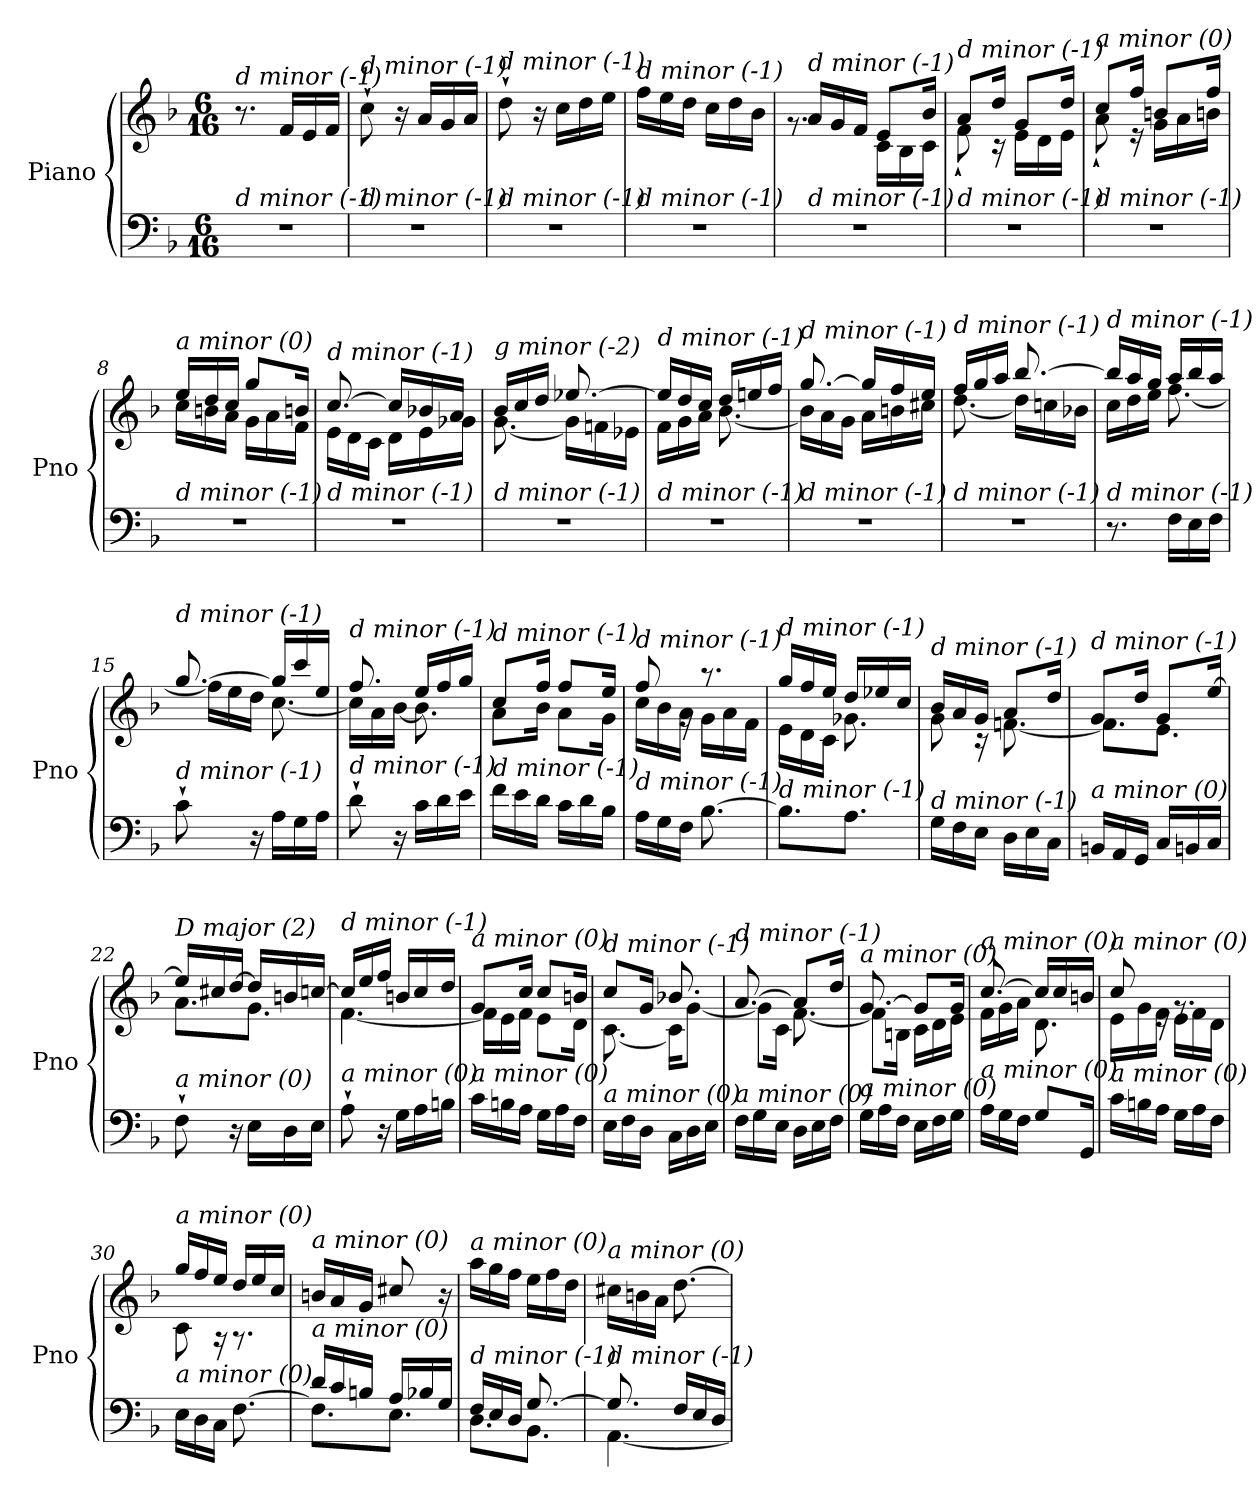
**kern	**kern
*part1	*part1
*staff2	*staff1
*I"Piano	*
*I'Pno	*
*clefF4	*clefG2
*k[b-]	*k[b-]
*M6/16	*M6/16
=1	=1
!	!LO:TX:i:t=d minor (-1)
!LO:TX:i:t=d minor (-1)	!
4.r	8.r
.	16f/LL
.	16e/
.	16f/JJ
=2	=2
!	!LO:TX:i:t=d minor (-1)
!LO:TX:i:t=d minor (-1)	!
4.r	8cc`\
.	16r
.	16a/LL
.	16g/
.	16a/JJ
=3	=3
!	!LO:TX:i:t=d minor (-1)
!LO:TX:i:t=d minor (-1)	!
4.r	8dd`\
.	16r
.	16cc\LL
.	16dd\
.	16ee\JJ
=4	=4
!	!LO:TX:i:t=d minor (-1)
!LO:TX:i:t=d minor (-1)	!
4.r	16ff\LL
.	16ee\
.	16dd\JJ
.	16cc\LL
.	16dd\
.	16b-\JJ
=5	=5
*	*^
!	!LO:TX:i:t=d minor (-1)	!
!LO:TX:i:t=d minor (-1)	!	!
4.r	16a/LL	8.rg
.	16g/	.
.	16f/JJ	.
.	8e/L	16c\LL
.	.	16B-\
.	16b-/Jk	16c\JJ
=6	=6	=6
!	!LO:TX:i:t=d minor (-1)	!
!LO:TX:i:t=d minor (-1)	!	!
4.r	8a/L	8f`\
.	16dd/Jk	16r
.	8g/L	16e\LL
.	.	16d\
.	16dd/Jk	16e\JJ
=7	=7	=7
!	!LO:TX:i:t=a minor (0)	!
!LO:TX:i:t=d minor (-1)	!	!
4.r	8cc/L	8a`\
.	16ff/Jk	16r
.	8bn/L	16g\LL
.	.	16a\
.	16ff/Jk	16bn\JJ
!!LO:LB:g=z	!!
=8	=8	=8
!	!LO:TX:i:t=a minor (0)	!
!LO:TX:i:t=d minor (-1)	!	!
4.r	16ee/LL	16cc\LL
.	16dd/	16bn\
.	16cc/JJ	16a\JJ
.	8gg/L	16g\LL
.	.	16a\
.	16bn/Jk	16f\JJ
=9	=9	=9
!	!LO:TX:i:t=d minor (-1)	!
!LO:TX:i:t=d minor (-1)	!	!
4.r	[8.cc/	16e\LL
.	.	16d\
.	.	16c\JJ
.	16cc/LL]	16d\LL
.	16b-X/	16e\
.	16a/JJ	16g-Xi\JJ
=10	=10	=10
!	!LO:TX:i:t=g minor (-2)	!
!LO:TX:i:t=d minor (-1)	!	!
4.r	16b-/LL	[8.g\
.	16cc/	.
.	16dd/JJ	.
.	[8.ee-X/	16g\LL]
.	.	16fn\
.	.	16e-X\JJ
=11	=11	=11
!	!LO:TX:i:t=d minor (-1)	!
!LO:TX:i:t=d minor (-1)	!	!
4.r	16ee-/LL]	16f\LL
.	16dd/	16g\
.	16cc/JJ	16a\JJ
.	16dd/LL	[8.b-\
.	16een/	.
.	16ff/JJ	.
=12	=12	=12
!	!LO:TX:i:t=d minor (-1)	!
!LO:TX:i:t=d minor (-1)	!	!
4.r	[8.gg/	16b-\LL]
.	.	16a\
.	.	16g\JJ
.	16gg/LL]	16a\LL
.	16ff/	16bn\
.	16ee/JJ	16cc#X\JJ
=13	=13	=13
!	!LO:TX:i:t=d minor (-1)	!
!LO:TX:i:t=d minor (-1)	!	!
4.r	16ff/LL	[8.dd\
.	16gg/	.
.	16aa/JJ	.
.	[8.bb-/	16dd\LL]
.	.	16ccn\
.	.	16b-X\JJ
!!LO:LB:g=z	!!
=14	=14	=14
!	!LO:TX:i:t=d minor (-1)	!
!LO:TX:i:t=d minor (-1)	!	!
8.r	16bb-/LL]	16cc\LL
.	16aa/	16dd\
.	16gg/JJ	16ee\JJ
16F\LL	16aa/LL	[8.ff\
16E\	16bb-/	.
16F\JJ	16aa/JJ	.
=15	=15	=15
!	!LO:TX:i:t=d minor (-1)	!
!LO:TX:i:t=d minor (-1)	!	!
8c`\	[8.gg/	16ff\LL]
.	.	16ee\
16r	.	16dd\JJ
16A\LL	16gg/LL]	[8.cc\
16G\	16ccc/	.
16A\JJ	16ee/JJ	.
=16	=16	=16
!	!LO:TX:i:t=d minor (-1)	!
!LO:TX:i:t=d minor (-1)	!	!
8d`\	8.ff/	16cc\LL]
.	.	16a\
16r	.	[16b-\JJ
16c\LL	16ee/LL	8.b-\]
16d\	16ff/	.
16e\JJ	16gg/JJ	.
=17	=17	=17
!	!LO:TX:i:t=d minor (-1)	!
!LO:TX:i:t=d minor (-1)	!	!
16f\LL	8cc/L	8a\L
16e\	.	.
16d\JJ	16ff/Jk	16b-\Jk
16c\LL	8ff/L	8a\L
16d\	.	.
16B-\JJ	16ee/Jk	16g\Jk
=18	=18	=18
!	!LO:TX:i:t=d minor (-1)	!
!LO:TX:i:t=d minor (-1)	!	!
16A\LL	8ff/	16cc\LL
16G\	.	16b-\
16F\JJ	16rg	16a\JJ
[8.B-\	8.r	16g\LL
.	.	16a\
.	.	16f\JJ
=19	=19	=19
!	!LO:TX:i:t=d minor (-1)	!
!LO:TX:i:t=d minor (-1)	!	!
8.B-\L]	16gg/LL	16e\LL
.	16ff/	16d\
.	16ee/JJ	16c\JJ
8.A\J	16dd/LL	8.g-Xi\
.	16ee-X/	.
.	16cc/JJ	.
!!LO:LB:g=z	!!
=20	=20	=20
!	!LO:TX:i:t=d minor (-1)	!
!LO:TX:i:t=d minor (-1)	!	!
16G\LL	16b-/LL	8g\
16F\	16a/	.
16E\JJ	16g/JJ	16r
16D\LL	8a/L	[8.fn\
16E\	.	.
16C\JJ	16dd/Jk	.
=21	=21	=21
!	!LO:TX:i:t=d minor (-1)	!
!LO:TX:i:t=a minor (0)	!	!
16BBn/LL	8g/L	8.f\L]
16AA/	.	.
16GG/JJ	16dd/Jk	.
16C/LL	8g/L	8.e\J
16BBn/	.	.
16C/JJ	[16ee/Jk	.
=22	=22	=22
!	!LO:TX:i:t=D major (2)	!
!LO:TX:i:t=a minor (0)	!	!
8F`\	16ee/LL]	8.a\L
.	16cc#X/	.
16r	[16dd/JJ	.
16E\LL	16dd/LL]	8.g\J
16D\	16bn/	.
16E\JJ	[16ccn/JJ	.
=23	=23	=23
!	!LO:TX:i:t=d minor (-1)	!
!LO:TX:i:t=a minor (0)	!	!
8A`\	16cc/LL]	[4.f\
.	16ee/	.
16r	16ff/JJ	.
16G\LL	16bn/LL	.
16A\	16cc/	.
16Bn\JJ	16dd/JJ	.
=24	=24	=24
!	!LO:TX:i:t=a minor (0)	!
!LO:TX:i:t=a minor (0)	!	!
16c\LL	8g/L	16f\LL]
16Bn\	.	16e\
16A\JJ	16cc/Jk	16f\JJ
16G\LL	8cc/L	8e\L
16A\	.	.
16F\JJ	16bn/Jk	16d\Jk
=25	=25	=25
!	!LO:TX:i:t=d minor (-1)	!
!LO:TX:i:t=a minor (0)	!	!
16E\LL	8cc/L	[8.c\
16F\	.	.
16D\JJ	16g/Jk	.
16C\LL	8.b-X/	16c\KL]
16D\	.	[8g\J
16E\JJ	.	.
!!LO:LB:g=z	!!
=26	=26	=26
!	!LO:TX:i:t=d minor (-1)	!
!LO:TX:i:t=a minor (0)	!	!
16F\LL	[8.a/	8g\L]
16G\	.	.
16E\JJ	.	16c\Jk
16D\LL	8a/L]	[8.f\
16E\	.	.
16F\JJ	16dd/Jk	.
=27	=27	=27
!	!LO:TX:i:t=a minor (0)	!
!LO:TX:i:t=a minor (0)	!	!
16G\LL	[8.g/	8f\L]
16A\	.	.
16F\JJ	.	16Bn\Jk
16E\LL	8g/L]	16c\LL
16F\	.	16d\
16G\JJ	16g/Jk	16e\JJ
=28	=28	=28
!	!LO:TX:i:t=a minor (0)	!
!LO:TX:i:t=a minor (0)	!	!
16A\LL	[8.cc/	16f\LL
16G\	.	16g\
16F\JJ	.	16a\JJ
8G\L	16cc/LL]	8.d\
.	16cc/	.
16GG/Jk	16bn/JJ	.
=29	=29	=29
!	!LO:TX:i:t=a minor (0)	!
!LO:TX:i:t=a minor (0)	!	!
16c\LL	8cc/	16e\LL
16Bn\	.	16g\
16A\JJ	16re	16f\JJ
16G\LL	8.rg	16e\LL
16A\	.	16f\
16F\JJ	.	16d\JJ
=30	=30	=30
!	!LO:TX:i:t=a minor (0)	!
!LO:TX:i:t=a minor (0)	!	!
16E\LL	16gg/LL	8c\
16D\	16ff/	.
16C\JJ	16ee/JJ	16r
[8.F\	16dd/LL	8.r
.	16ee/	.
.	16cc/JJ	.
*	*v	*v
=31	=31
*^	*
!	!	!LO:TX:i:t=a minor (0)
!LO:TX:i:t=a minor (0)	!	!
16d/LL	8.F\L]	16bn/LL
16c/	.	16a/
16Bn/JJ	.	16g/JJ
16A/LL	8.E\J	8cc#X/
16B-X/	.	.
16G/JJ	.	16r
!!LO:PB:g=z
=32	=32	=32
!	!	!LO:TX:i:t=a minor (0)
!LO:TX:i:t=d minor (-1)	!	!
16F/LL	8.D\L	16aa\LL
16E/	.	16gg\
16D/JJ	.	16ff\JJ
[8.G/	8.BB-\J	16ee\LL
.	.	16ff\
.	.	16dd\JJ
=33	=33	=33
!	!	!LO:TX:i:t=a minor (0)
!LO:TX:i:t=d minor (-1)	!	!
8.G/]	[4.AA\	16cc#X\LL
.	.	16bn\
.	.	16a\JJ
16F/LL	.	[8.dd\
16E/	.	.
16D/JJ	.	.
*v	*v	*
=	=
*-	*-
